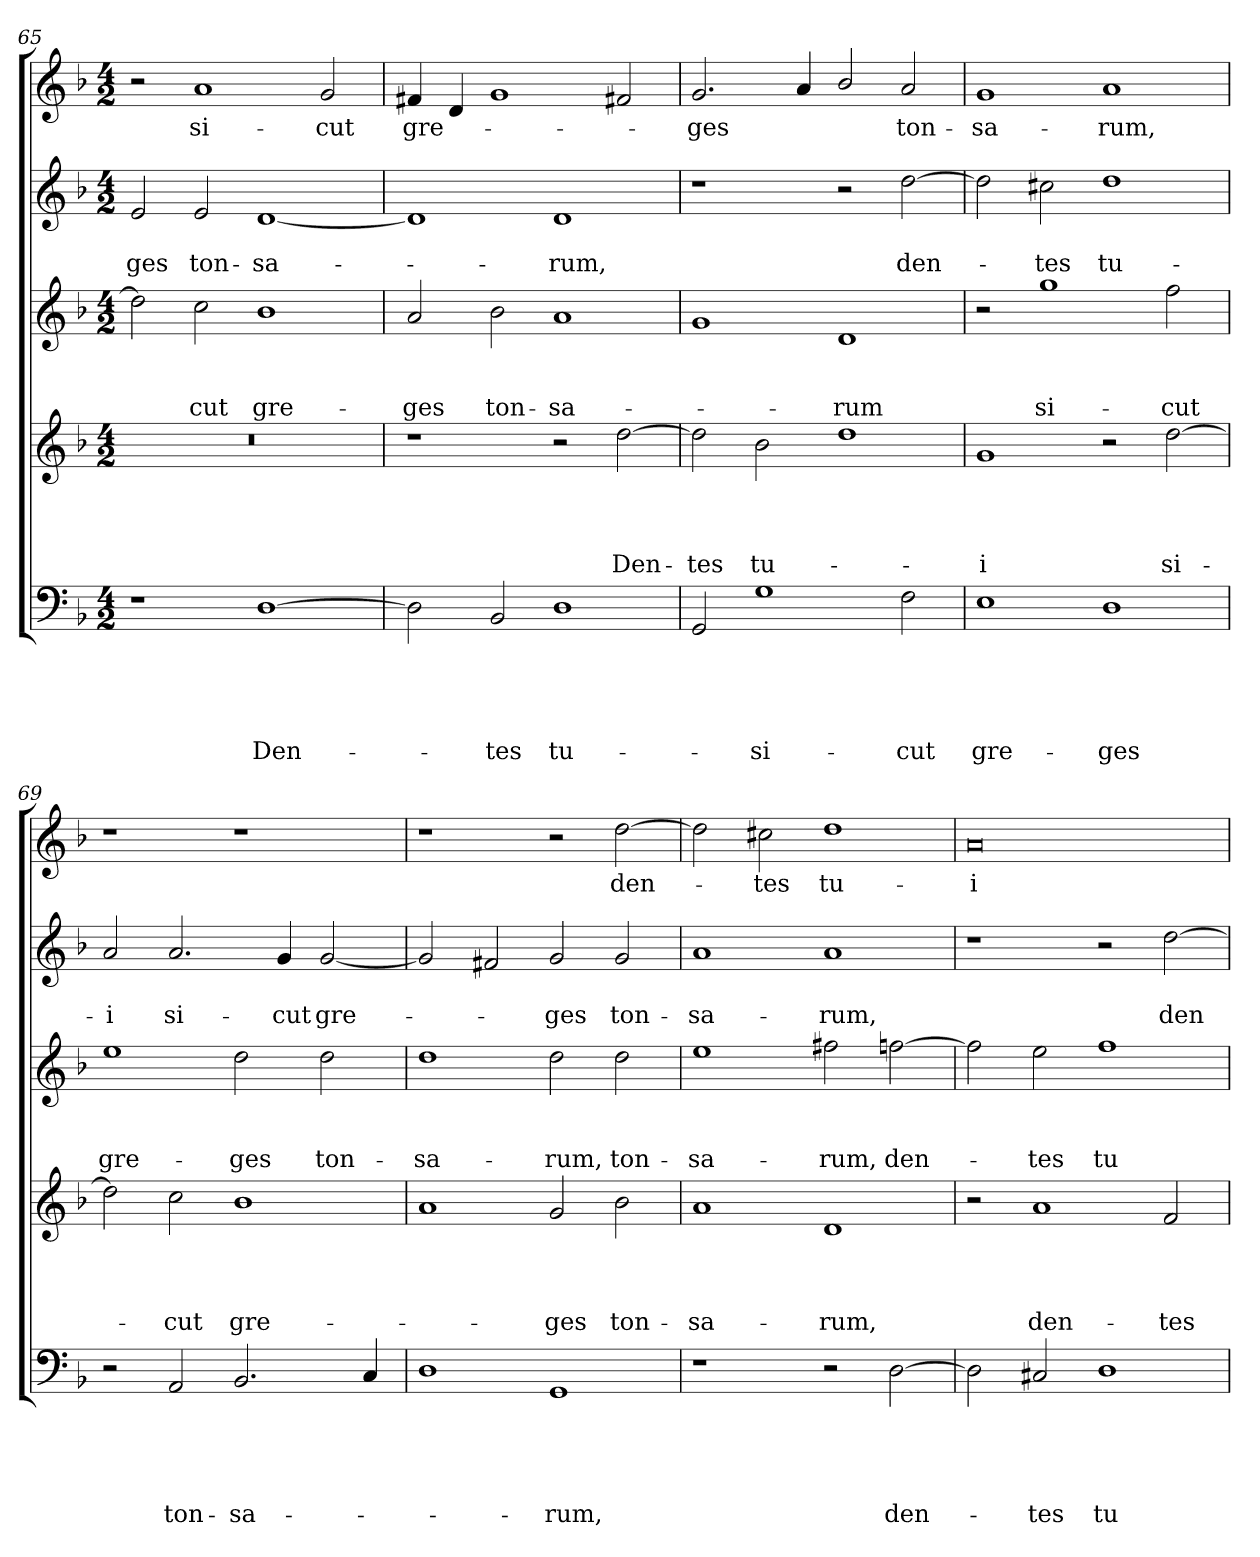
**kern	**text	**text	**text	**text	**text	**kern	**text	**text	**text	**text	**kern	**text	**text	**text	**kern	**text	**text	**kern	**text
*part5	*part5	*part5	*part5	*part5	*part5	*part4	*part4	*part4	*part4	*part4	*part3	*part3	*part3	*part3	*part2	*part2	*part2	*part1	*part1
*staff5	*staff5	*staff5	*staff5	*staff5	*staff5	*staff4	*staff4	*staff4	*staff4	*staff4	*staff3	*staff3	*staff3	*staff3	*staff2	*staff2	*staff2	*staff1	*staff1
*clefF4	*	*	*	*	*	*clefG2	*	*	*	*	*clefG2	*	*	*	*clefG2	*	*	*clefG2	*
*	*	*	*	*	*	*ITrd7c12	*	*	*	*	*ITrd7c12	*	*	*	*	*	*	*	*
*k[b-]	*	*	*	*	*	*k[b-]	*	*	*	*	*k[b-]	*	*	*	*k[b-]	*	*	*k[b-]	*
*F:	*	*	*	*	*	*F:	*	*	*	*	*F:	*	*	*	*F:	*	*	*F:	*
*M4/2	*	*	*	*	*	*M4/2	*	*	*	*	*M4/2	*	*	*	*M4/2	*	*	*M4/2	*
=65	=65	=65	=65	=65	=65	=65	=65	=65	=65	=65	=65	=65	=65	=65	=65	=65	=65	=65	=65
!	!	!	!	!	!	!LO:N:vis=1	!	!	!	!	!	!	!	!	!	!	!LO:LY:b	!	!
1rF	.	.	.	.	.	0r	.	.	.	.	2d\]	.	.	.	2e/	.	-ges	2r	.
!	!	!	!	!	!	!	!	!	!	!	!	!	!	!LO:LY:b	!	!	!LO:LY:b	!	!LO:LY:b
.	.	.	.	.	.	.	.	.	.	.	2c\	.	.	-cut	2e/	.	ton-	1a	si-
!	!	!	!	!	!LO:LY:b	!	!	!	!	!	!	!	!	!LO:LY:b	!	!	!LO:LY:b	!	!
[>1D	.	.	.	.	Den-	.	.	.	.	.	1B-	.	.	gre-	[<1d	.	-sa-	.	.
!	!	!	!	!	!	!	!	!	!	!	!	!	!	!	!	!	!	!	!LO:LY:b
.	.	.	.	.	.	.	.	.	.	.	.	.	.	.	.	.	.	2g/	-cut
!!LO:PB:g=z
=66	=66	=66	=66	=66	=66	=66	=66	=66	=66	=66	=66	=66	=66	=66	=66	=66	=66	=66	=66
!	!	!	!	!	!	!	!	!	!	!	!	!	!	!LO:LY:b	!	!	!	!	!LO:LY:b
2D\]	.	.	.	.	.	1r	.	.	.	.	2A/	.	.	-ges	1d]	.	.	4f#X/	gre-
.	.	.	.	.	.	.	.	.	.	.	.	.	.	.	.	.	.	4d/	.
!	!	!	!	!	!LO:LY:b	!	!	!	!	!	!	!	!	!LO:LY:b	!	!	!	!	!
2BB-/	.	.	.	.	-tes	.	.	.	.	.	2B-\	.	.	ton-	.	.	.	1g	.
!	!	!	!	!	!LO:LY:b	!	!	!	!	!	!	!	!	!LO:LY:b	!	!	!LO:LY:b	!	!
1D	.	.	.	.	tu-	2r	.	.	.	.	1A	.	.	-sa-	1d	.	-rum,	.	.
!	!	!	!	!	!	!	!	!	!	!LO:LY:b	!	!	!	!	!	!	!	!	!
.	.	.	.	.	.	[>2d\	.	.	.	Den-	.	.	.	.	.	.	.	2f#X/	.
=67	=67	=67	=67	=67	=67	=67	=67	=67	=67	=67	=67	=67	=67	=67	=67	=67	=67	=67	=67
!	!	!	!	!	!	!	!	!	!	!LO:LY:b	!	!	!	!	!	!	!	!	!LO:LY:b
2GG/	.	.	.	.	.	2d\]	.	.	.	-tes	1G	.	.	.	1r	.	.	2.g/	-ges
!	!	!	!	!	!LO:LY:b	!	!	!	!	!LO:LY:b	!	!	!	!	!	!	!	!	!
1G	.	.	.	.	-si-	2B-\	.	.	.	tu-	.	.	.	.	.	.	.	.	.
.	.	.	.	.	.	.	.	.	.	.	.	.	.	.	.	.	.	4a/	.
!	!	!	!	!	!	!	!	!	!	!	!	!	!	!LO:LY:b	!	!	!	!	!
.	.	.	.	.	.	1d	.	.	.	.	1D	.	.	-rum	2r	.	.	2b-/	.
!	!	!	!	!	!LO:LY:b	!	!	!	!	!	!	!	!	!	!	!	!LO:LY:b	!	!LO:LY:b
2F\	.	.	.	.	-cut	.	.	.	.	.	.	.	.	.	[>2dd\	.	den-	2a/	ton-
=68	=68	=68	=68	=68	=68	=68	=68	=68	=68	=68	=68	=68	=68	=68	=68	=68	=68	=68	=68
!	!	!	!	!	!LO:LY:b	!	!	!	!	!LO:LY:b	!	!	!	!	!	!	!	!	!LO:LY:b
1E	.	.	.	.	gre-	1G	.	.	.	-i	2r	.	.	.	2dd\]	.	.	1g	-sa-
!	!	!	!	!	!	!	!	!	!	!	!	!	!	!LO:LY:b	!	!	!LO:LY:b	!	!
.	.	.	.	.	.	.	.	.	.	.	1g	.	.	si-	2cc#X\	.	-tes	.	.
!	!	!	!	!	!LO:LY:b	!	!	!	!	!	!	!	!	!	!	!	!LO:LY:b	!	!LO:LY:b
1D	.	.	.	.	-ges	2r	.	.	.	.	.	.	.	.	1dd	.	tu-	1a	-rum,
!	!	!	!	!	!	!	!	!	!	!LO:LY:b	!	!	!	!LO:LY:b	!	!	!	!	!
.	.	.	.	.	.	[>2d\	.	.	.	si-	2f\	.	.	-cut	.	.	.	.	.
=69	=69	=69	=69	=69	=69	=69	=69	=69	=69	=69	=69	=69	=69	=69	=69	=69	=69	=69	=69
!	!	!	!	!	!	!	!	!	!	!	!	!	!	!LO:LY:b	!	!	!LO:LY:b	!	!
2r	.	.	.	.	.	2d\]	.	.	.	.	1e	.	.	gre-	2a/	.	-i	1r	.
!	!	!	!	!	!LO:LY:b	!	!	!	!	!LO:LY:b	!	!	!	!	!	!	!LO:LY:b	!	!
2AA/	.	.	.	.	ton-	2c\	.	.	.	-cut	.	.	.	.	2.a/	.	si-	.	.
!	!	!	!	!	!LO:LY:b	!	!	!	!	!LO:LY:b	!	!	!	!LO:LY:b	!	!	!	!	!
2.BB-/	.	.	.	.	-sa-	1B-	.	.	.	gre-	2d\	.	.	-ges	.	.	.	1r	.
!	!	!	!	!	!	!	!	!	!	!	!	!	!	!	!	!	!LO:LY:b	!	!
.	.	.	.	.	.	.	.	.	.	.	.	.	.	.	4g/	.	-cut	.	.
!	!	!	!	!	!	!	!	!	!	!	!	!	!	!LO:LY:b	!	!	!LO:LY:b	!	!
.	.	.	.	.	.	.	.	.	.	.	2d\	.	.	ton-	[<2g/	.	gre-	.	.
4C/	.	.	.	.	.	.	.	.	.	.	.	.	.	.	.	.	.	.	.
=70	=70	=70	=70	=70	=70	=70	=70	=70	=70	=70	=70	=70	=70	=70	=70	=70	=70	=70	=70
!	!	!	!	!	!	!	!	!	!	!	!	!	!	!LO:LY:b	!	!	!	!	!
1D	.	.	.	.	.	1A	.	.	.	.	1d	.	.	-sa-	2g/]	.	.	1r	.
.	.	.	.	.	.	.	.	.	.	.	.	.	.	.	2f#X/	.	.	.	.
!	!	!	!	!	!LO:LY:b	!	!	!	!	!LO:LY:b	!	!	!	!LO:LY:b	!	!	!LO:LY:b	!	!
1GG	.	.	.	.	-rum,	2G/	.	.	.	-ges	2d\	.	.	-rum,	2g/	.	-ges	2r	.
!	!	!	!	!	!	!	!	!	!	!LO:LY:b	!	!	!	!LO:LY:b	!	!	!LO:LY:b	!	!LO:LY:b
.	.	.	.	.	.	2B-\	.	.	.	ton-	2d\	.	.	ton-	2g/	.	ton-	[>2dd\	den-
=71	=71	=71	=71	=71	=71	=71	=71	=71	=71	=71	=71	=71	=71	=71	=71	=71	=71	=71	=71
!	!	!	!	!	!	!	!	!	!	!LO:LY:b	!	!	!	!LO:LY:b	!	!	!LO:LY:b	!	!
1r	.	.	.	.	.	1A	.	.	.	-sa-	1e	.	.	-sa-	1a	.	-sa-	2dd\]	.
!	!	!	!	!	!	!	!	!	!	!	!	!	!	!	!	!	!	!	!LO:LY:b
.	.	.	.	.	.	.	.	.	.	.	.	.	.	.	.	.	.	2cc#X\	-tes
!	!	!	!	!	!	!	!	!	!	!LO:LY:b	!	!	!	!LO:LY:b	!	!	!LO:LY:b	!	!LO:LY:b
2r	.	.	.	.	.	1D	.	.	.	-rum,	2f#X\	.	.	-rum,	1a	.	-rum,	1dd	tu-
!	!	!	!	!	!LO:LY:b	!	!	!	!	!	!	!	!	!LO:LY:b	!	!	!	!	!
[>2D\	.	.	.	.	den-	.	.	.	.	.	[>2fn\	.	.	den-	.	.	.	.	.
!!LO:LB:g=z
=72	=72	=72	=72	=72	=72	=72	=72	=72	=72	=72	=72	=72	=72	=72	=72	=72	=72	=72	=72
!	!	!	!	!	!	!	!	!	!	!	!	!	!	!	!	!	!	!	!LO:LY:b
2D\]	.	.	.	.	.	2r	.	.	.	.	2f\]	.	.	.	1r	.	.	0a	-i
!	!	!	!	!	!LO:LY:b	!	!	!	!	!LO:LY:b	!	!	!	!LO:LY:b	!	!	!	!	!
2C#X/	.	.	.	.	-tes	1A	.	.	.	den-	2e\	.	.	-tes	.	.	.	.	.
!	!	!	!	!	!LO:LY:b	!	!	!	!	!	!	!	!	!LO:LY:b	!	!	!	!	!
1D	.	.	.	.	tu-	.	.	.	.	.	1f	.	.	tu-	2r	.	.	.	.
!	!	!	!	!	!	!	!	!	!	!LO:LY:b	!	!	!	!	!	!	!LO:LY:b	!	!
.	.	.	.	.	.	2F/	.	.	.	-tes	.	.	.	.	[>2dd\	.	den-	.	.
=	=	=	=	=	=	=	=	=	=	=	=	=	=	=	=	=	=	=	=
*-	*-	*-	*-	*-	*-	*-	*-	*-	*-	*-	*-	*-	*-	*-	*-	*-	*-	*-	*-
